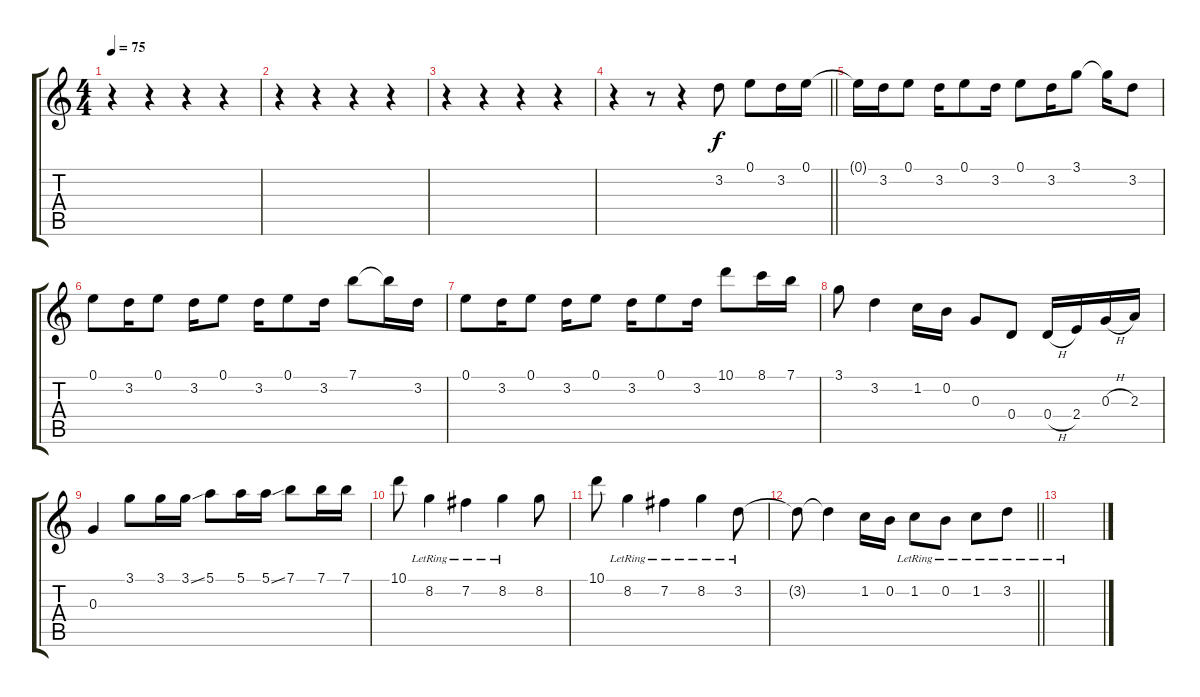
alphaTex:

\track "" {instrument overdrivenguitar}
\staff {score tabs}
\tuning (E4 B3 G3 D3 A2 E2) {hide}
\ts (4 4)
\tempo 75
\clef g2
\ks c
r.4{dy f} r.4 r.4 r.4 |
r.4 r.4 r.4 r.4 |
r.4 r.4 r.4 r.4 |
\barLineRight lightlight
r.4 r.8 r.4 3.2.8 0.1.8 3.2.16 0.1.16 |
\section ("" "")
0.1{t}.16 3.2.16 0.1.8 3.2.16 0.1.8 3.2.16 0.1.8 3.2.16 3.1.8 3.1{t}.16 3.2.8 |
0.1.8 3.2.16 0.1.8 3.2.16 0.1.8 3.2.16 0.1.8 3.2.16 7.1.8 7.1{t}.16 3.2.16 |
0.1.8 3.2.16 0.1.8 3.2.16 0.1.8 3.2.16 0.1.8 3.2.16 10.1.8 8.1.16 7.1.16 |
3.1.8 3.2.4 1.2.16 0.2.16 0.3.8 0.4.8 0.4{h}.16 2.4.16 0.3{h}.16 2.3.16 |
0.3.4 3.1.8 3.1.16 3.1{ss}.16 5.1.8 5.1.16 5.1{ss}.16 7.1.8 7.1.16 7.1.16 |
10.1.8 8.2{lr}.4 7.2{lr}.4 8.2{lr}.4 8.2.8 |
10.1.8 8.2{lr}.4 7.2{lr}.4 8.2{lr}.4 3.2{lr}.8 |
\barLineRight lightlight
3.2{t}.8 3.2{t}.4 1.2.16 0.2.16 1.2{lr}.8 0.2{lr}.8 1.2{lr}.8 3.2{lr}.8 |
\section ("" "")
